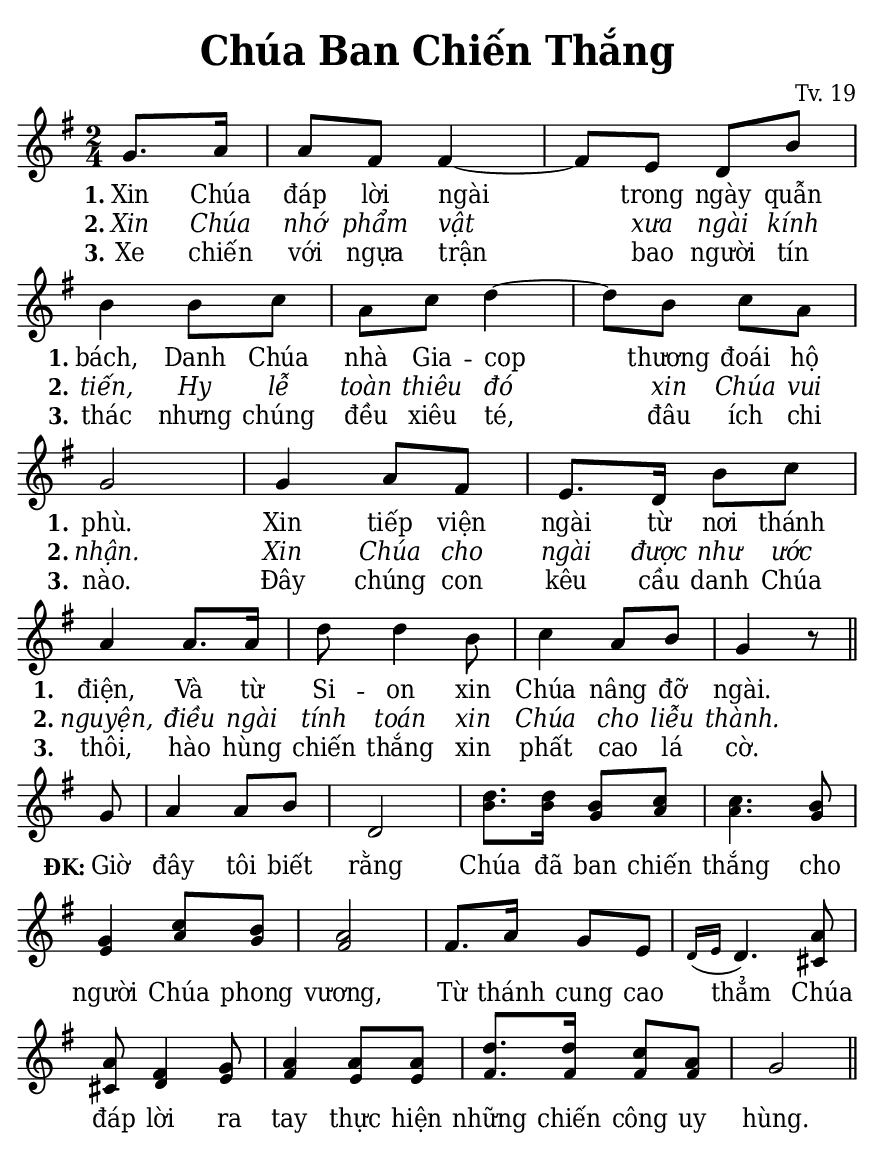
% Cài đặt chung\
\version "2.22.1"
\include "english.ly"

\header {
  title = \markup { \fontsize #1 "Chúa Ban Chiến Thắng" }
  composer = "Tv. 19"
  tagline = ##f
}

% Nhạc phiên khúc
nhacPhienKhucSop = \relative c'' {
  \partial 4 g8. a16 |
  a8 fs fs4 ~ |
  fs8 e d b' |
  b4 b8 c |
  a c d4 ~ |
  d8 b c a |
  g2 |
  g4 a8 fs |
  e8. d16 b'8 c |
  a4 a8. a16 |
  d8 d4 b8 |
  c4 a8 b |
  g4 r8 \bar "||" \break
  
  <> \tweak extra-offset #'(-5.5 . -2.5) _\markup { \bold "ĐK:" }
  g8 |
  a4 a8 b |
  d,2 |
  d'8. d16 b8 c |
  c4. b8 |
  g4 c8 b |
  a2 |
  fs8. a16 g8 e |
  \slashedGrace { d16 (e } d4.) a'8 |
  a fs4 g8 |
  a4 a8 a |
  d8. d16 c8 a |
  g2 \bar "||"
}

nhacPhienKhucAlto = \relative c'' {
  r4 |
  R2*11
  r4.
  g8 |
  a4 a8 b |
  d,2 |
  b'8. b16 g8 a |
  a4. g8 |
  e4 a8 g |
  fs2 |
  fs8. a16 g8 e |
  \slashedGrace { d16 (e } d4.) cs8 |
  cs d4 e8 |
  fs4 e8 e |
  fs8. fs16 fs8 fs |
  g2
}

% Lời phiên khúc
loiPhienKhucSop = \lyrics {
  <<
    {
      \set stanza = "1."
      Xin Chúa đáp lời ngài trong ngày quẫn bách,
      Danh Chúa nhà Gia -- cop thương đoái hộ phù.
      Xin tiếp viện ngài từ nơi thánh điện,
      Và từ Si -- on xin Chúa nâng đỡ ngài.
    }
    \new Lyrics {
	    \set associatedVoice = "beSop"
	    \set stanza = "2."
      \override Lyrics.LyricText.font-shape = #'italic
	    Xin Chúa nhớ phẩm vật xưa ngài kính tiến,
	    Hy lễ toàn thiêu đó xin Chúa vui nhận.
	    Xin Chúa cho ngài được như ước nguyện,
	    điều ngài tính toán xin Chúa cho liễu thành.
    }
    \new Lyrics {
	    \set associatedVoice = "beSop"
	    \set stanza = "3."
	    Xe chiến với ngựa trận bao người tín thác
	    nhưng chúng đều xiêu té,
	    đâu ích chi nào.
	    Đây chúng con kêu cầu danh Chúa thôi,
	    hào hùng chiến thắng xin phất cao lá cờ.
    }
  >>
  %\set stanza = "ĐK:"
  \set stanza = ""
  Giờ đây tôi biết rằng Chúa đã ban chiến thắng
  cho người Chúa phong vương,
  Từ thánh cung cao thẳm Chúa đáp lời
  ra tay thực hiện những chiến công uy hùng.
}

% Dàn trang
\paper {
  #(set-paper-size "a5")
  top-margin = 3\mm
  bottom-margin = 3\mm
  left-margin = 3\mm
  right-margin = 3\mm
  indent = #0
  #(define fonts
	 (make-pango-font-tree "Deja Vu Serif Condensed"
	 		       "Deja Vu Serif Condensed"
			       "Deja Vu Serif Condensed"
			       (/ 20 20)))
  print-page-number = ##f
  page-count = 1
}

TongNhip = {
  \key g \major \time 2/4
  \set Timing.beamExceptions = #'()
  \set Timing.baseMoment = #(ly:make-moment 1/4)
}

% mã nguồn cho những chức năng chưa hỗ trợ trong phiên bản lilypond hiện tại
% cung cấp bởi cộng đồng lilypond khi gửi email đến lilypond-user@gnu.org
% Đổi kích thước nốt cho bè phụ
notBePhu =
#(define-music-function (font-size music) (number? ly:music?)
   (for-some-music
     (lambda (m)
       (if (music-is-of-type? m 'rhythmic-event)
           (begin
             (set! (ly:music-property m 'tweaks)
                   (cons `(font-size . ,font-size)
                         (ly:music-property m 'tweaks)))
             #t)
           #f))
     music)
   music)

% in số phiên khúc trên mỗi dòng
#(define (add-grob-definition grob-name grob-entry)
    (set! all-grob-descriptions
          (cons ((@@ (lily) completize-grob-entry)
                 (cons grob-name grob-entry))
                all-grob-descriptions)))

#(add-grob-definition
   'StanzaNumberSpanner
   `((direction . ,LEFT)
     (font-series . bold)
     (padding . 0.5)
     (side-axis . ,X)
     (stencil . ,ly:text-interface::print)
     (X-offset . ,ly:side-position-interface::x-aligned-side)
     (Y-extent . ,grob::always-Y-extent-from-stencil)
     (meta . ((class . Spanner)
              (interfaces . (font-interface
                             side-position-interface
                             stanza-number-interface
                             text-interface))))))

\layout {
   \context {
     \Global
     \grobdescriptions #all-grob-descriptions
   }
   \context {
     \Score
     \remove Stanza_number_align_engraver
     \consists
       #(lambda (context)
          (let ((texts '())
                (syllables '()))
            (make-engraver
             (acknowledgers
              ((stanza-number-interface engraver grob source-engraver)
                 (set! texts (cons grob texts)))
              ((lyric-syllable-interface engraver grob source-engraver)
                 (set! syllables (cons grob syllables))))
             ((stop-translation-timestep engraver)
                (for-each
                 (lambda (text)
                   (for-each
                    (lambda (syllable)
                      (ly:pointer-group-interface::add-grob text
'side-support-elements syllable))
                    syllables))
                 texts)
                (set! syllables '())))))
   }
   \context {
     \Lyrics
     \remove Stanza_number_engraver
     \consists
       #(lambda (context)
          (let ((text #f)
                (last-stanza #f))
            (make-engraver
             ((process-music engraver)
                (let ((stanza (ly:context-property context 'stanza #f)))
                  (if (and stanza (not (equal? stanza last-stanza)))
                      (let ((column (ly:context-property context
'currentCommandColumn)))
                        (set! last-stanza stanza)
                        (if text
                            (ly:spanner-set-bound! text RIGHT column))

                        (set! text (ly:engraver-make-grob engraver
'StanzaNumberSpanner '()))
                        (ly:grob-set-property! text 'text stanza)
                        (ly:spanner-set-bound! text LEFT column)))))
             ((finalize engraver)
                (if text
                    (let ((column (ly:context-property context
'currentCommandColumn)))
                      (ly:spanner-set-bound! text RIGHT column)))))))
     \override StanzaNumberSpanner.horizon-padding = 10000
   }
}
% kết thúc mã nguồn

\score {
  \new ChoirStaff <<
    \new Staff \with {
        \consists "Merge_rests_engraver"
        printPartCombineTexts = ##f
      }
      <<
      \new Voice \TongNhip \partCombine 
        \nhacPhienKhucSop
        \notBePhu -1 { \nhacPhienKhucAlto }
      \new NullVoice = beSop \nhacPhienKhucSop
      \new Lyrics \lyricsto beSop \loiPhienKhucSop
      >>
  >>
  \layout {
    \override Lyrics.LyricSpace.minimum-distance = #1
    \override Score.BarNumber.break-visibility = ##(#f #f #f)
    \override Score.SpacingSpanner.uniform-stretching = ##t
  } 
}
